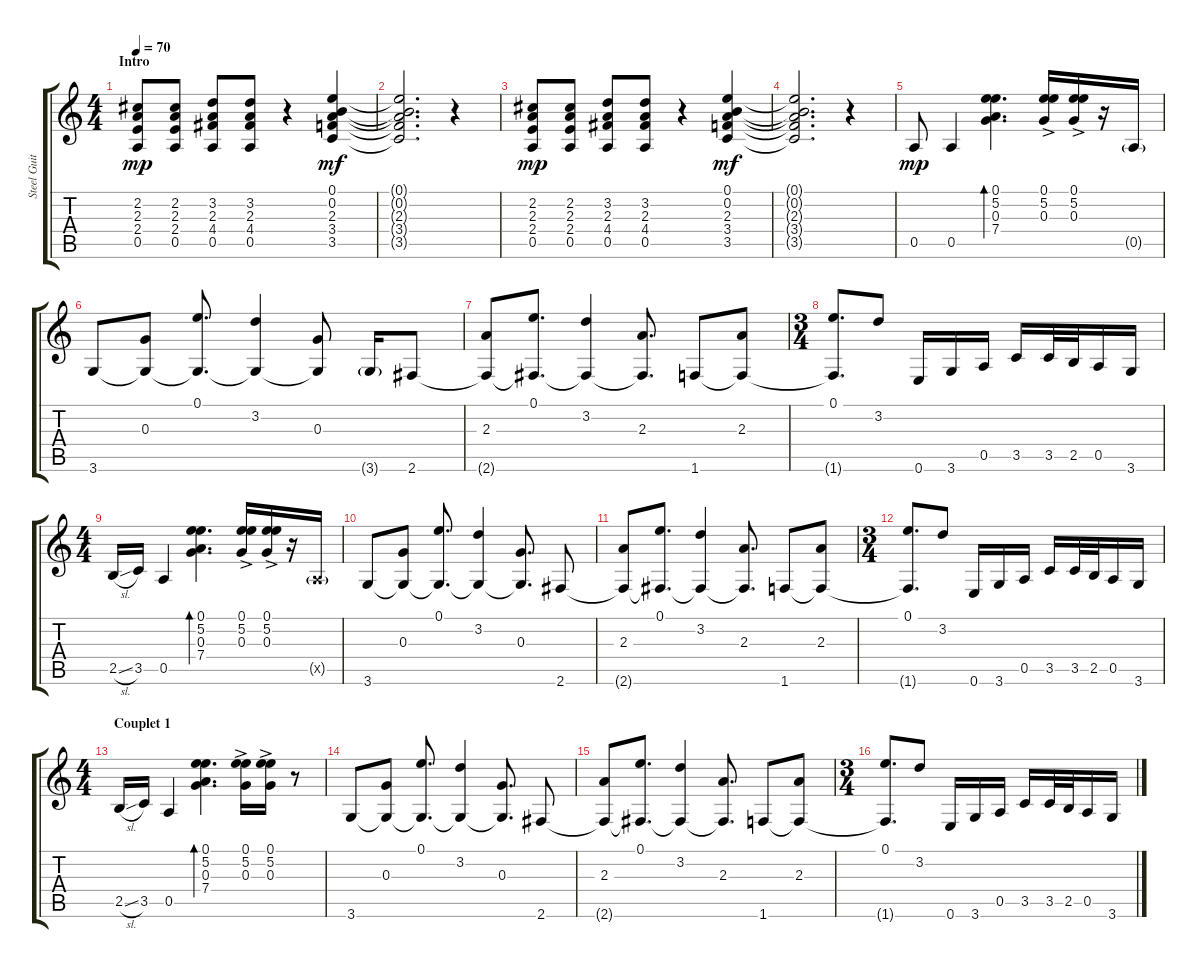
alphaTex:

\track ("Steel Guitar" "Steel Guit") {instrument acousticguitarsteel}
\staff {score tabs}
\tuning (E4 B3 G3 D3 A2 E2) {hide}
\ts (4 4)
\section ("" "Intro")
\tempo 70
\clef g2
\ks c
(2.2 2.3 2.4 0.5).8{dy mp instrument acousticguitarsteel} (2.2 2.3 2.4 0.5).8 (3.2 2.3 4.4 0.5).8 (3.2 2.3 4.4 0.5).8 r.4 (0.1 0.2 2.3 3.4 3.5).4{dy mf} |
(0.1{t} 0.2{t} 2.3{t} 3.4{t} 3.5{t}).2{d} r.4 |
(2.2 2.3 2.4 0.5).8{dy mp} (2.2 2.3 2.4 0.5).8 (3.2 2.3 4.4 0.5).8 (3.2 2.3 4.4 0.5).8 r.4 (0.1 0.2 2.3 3.4 3.5).4{dy mf} |
(0.1{t} 0.2{t} 2.3{t} 3.4{t} 3.5{t}).2{d} r.4 |
0.5.8{dy mp} 0.5.4 (0.1 5.2 0.3 7.4).4{d bd 30} (0.1{ac} 5.2{ac} 0.3{ac}).16 (0.1{ac} 5.2{ac} 0.3{ac}).16 r.16 0.5{g}.16 |
3.6.8 (0.3 3.6{t}).8 (0.1 3.6{t}).8{d} (3.2 3.6{t}).4 (0.3 3.6{t}).8 3.6{g}.16 2.6.8 |
(2.3 2.6{t}).8 (0.1 2.6{t}).8{d} (3.2 2.6{t}).4 (2.3 2.6{t}).8{d} 1.6.8 (2.3 1.6{t}).8 |
\ts (3 4)
(0.1 1.6{t}).8{d} 3.2.8 0.6.16 3.6.16 0.5.16 3.5.16 3.5.32 2.5.32 0.5.16 3.6.16 |
\ts (4 4)
2.5{sl}.16 3.5.16 0.5.4 (0.1 5.2 0.3 7.4).4{d bd 30} (0.1{ac} 5.2{ac} 0.3{ac}).16 (0.1{ac} 5.2{ac} 0.3{ac}).16 r.16 0.5{g x}.16 |
3.6.8 (0.3 3.6{t}).8 (0.1 3.6{t}).8{d} (3.2 3.6{t}).4 (0.3 3.6{t}).8{d} 2.6.8 |
(2.3 2.6{t}).8 (0.1 2.6{t}).8{d} (3.2 2.6{t}).4 (2.3 2.6{t}).8{d} 1.6.8 (2.3 1.6{t}).8 |
\ts (3 4)
(0.1 1.6{t}).8{d} 3.2.8 0.6.16 3.6.16 0.5.16 3.5.16 3.5.32 2.5.32 0.5.16 3.6.16 |
\ts (4 4)
\section ("" "Couplet 1")
2.5{sl}.16 3.5.16 0.5.4 (0.1 5.2 0.3 7.4).4{d bd 30} (0.1{ac} 5.2{ac} 0.3{ac}).16 (0.1{ac} 5.2{ac} 0.3{ac}).16 r.8 |
3.6.8 (0.3 3.6{t}).8 (0.1 3.6{t}).8{d} (3.2 3.6{t}).4 (0.3 3.6{t}).8{d} 2.6.8 |
(2.3 2.6{t}).8 (0.1 2.6{t}).8{d} (3.2 2.6{t}).4 (2.3 2.6{t}).8{d} 1.6.8 (2.3 1.6{t}).8 |
\ts (3 4)
(0.1 1.6{t}).8{d} 3.2.8 0.6.16 3.6.16 0.5.16 3.5.16 3.5.32 2.5.32 0.5.16 3.6.16
